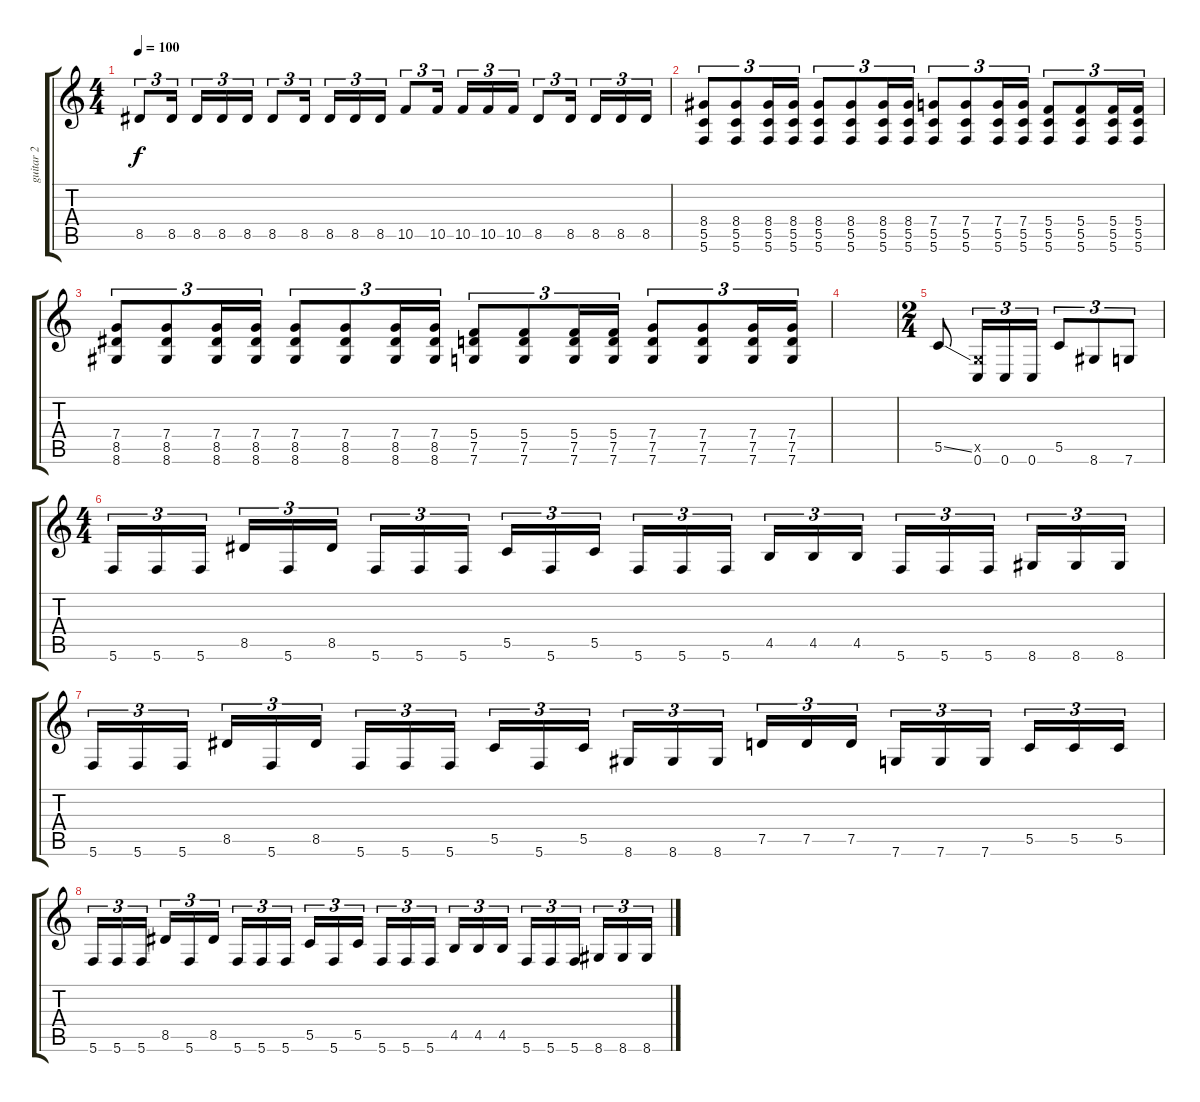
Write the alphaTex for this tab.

\track ("guitar 2" "guitar 2") {instrument overdrivenguitar}
\staff {score tabs}
\tuning (D4 A3 F3 C3 G2 C2) {hide}
\ts (4 4)
\tempo 100
\clef g2
\ks c
8.5.8{tu (3 2) dy f} 8.5.16{tu (3 2)} 8.5.16{tu (3 2)} 8.5.16{tu (3 2)} 8.5.16{tu (3 2)} 8.5.8{tu (3 2)} 8.5.16{tu (3 2)} 8.5.16{tu (3 2)} 8.5.16{tu (3 2)} 8.5.16{tu (3 2)} 10.5.8{tu (3 2)} 10.5.16{tu (3 2)} 10.5.16{tu (3 2)} 10.5.16{tu (3 2)} 10.5.16{tu (3 2)} 8.5.8{tu (3 2)} 8.5.16{tu (3 2)} 8.5.16{tu (3 2)} 8.5.16{tu (3 2)} 8.5.16{tu (3 2)} |
(8.4 5.5 5.6).8{tu (3 2)} (8.4 5.5 5.6).8{tu (3 2)} (8.4 5.5 5.6).16{tu (3 2)} (8.4 5.5 5.6).16{tu (3 2)} (8.4 5.5 5.6).8{tu (3 2)} (8.4 5.5 5.6).8{tu (3 2)} (8.4 5.5 5.6).16{tu (3 2)} (8.4 5.5 5.6).16{tu (3 2)} (7.4 5.5 5.6).8{tu (3 2)} (7.4 5.5 5.6).8{tu (3 2)} (7.4 5.5 5.6).16{tu (3 2)} (7.4 5.5 5.6).16{tu (3 2)} (5.4 5.5 5.6).8{tu (3 2)} (5.4 5.5 5.6).8{tu (3 2)} (5.4 5.5 5.6).16{tu (3 2)} (5.4 5.5 5.6).16{tu (3 2)} |
(7.4 8.5 8.6).8{tu (3 2)} (7.4 8.5 8.6).8{tu (3 2)} (7.4 8.5 8.6).16{tu (3 2)} (7.4 8.5 8.6).16{tu (3 2)} (7.4 8.5 8.6).8{tu (3 2)} (7.4 8.5 8.6).8{tu (3 2)} (7.4 8.5 8.6).16{tu (3 2)} (7.4 8.5 8.6).16{tu (3 2)} (5.4 7.5 7.6).8{tu (3 2)} (5.4 7.5 7.6).8{tu (3 2)} (5.4 7.5 7.6).16{tu (3 2)} (5.4 7.5 7.6).16{tu (3 2)} (7.4 7.5 7.6).8{tu (3 2)} (7.4 7.5 7.6).8{tu (3 2)} (7.4 7.5 7.6).16{tu (3 2)} (7.4 7.5 7.6).16{tu (3 2)} |
|
\ts (2 4)
5.5{ss}.8 (0.5{x} 0.6).16{tu (3 2)} 0.6.16{tu (3 2)} 0.6.16{tu (3 2)} 5.5.8{tu (3 2)} 8.6.8{tu (3 2)} 7.6.8{tu (3 2)} |
\ts (4 4)
5.6.16{tu (3 2)} 5.6.16{tu (3 2)} 5.6.16{tu (3 2)} 8.5.16{tu (3 2)} 5.6.16{tu (3 2)} 8.5.16{tu (3 2)} 5.6.16{tu (3 2)} 5.6.16{tu (3 2)} 5.6.16{tu (3 2)} 5.5.16{tu (3 2)} 5.6.16{tu (3 2)} 5.5.16{tu (3 2)} 5.6.16{tu (3 2)} 5.6.16{tu (3 2)} 5.6.16{tu (3 2)} 4.5.16{tu (3 2)} 4.5.16{tu (3 2)} 4.5.16{tu (3 2)} 5.6.16{tu (3 2)} 5.6.16{tu (3 2)} 5.6.16{tu (3 2)} 8.6.16{tu (3 2)} 8.6.16{tu (3 2)} 8.6.16{tu (3 2)} |
5.6.16{tu (3 2)} 5.6.16{tu (3 2)} 5.6.16{tu (3 2)} 8.5.16{tu (3 2)} 5.6.16{tu (3 2)} 8.5.16{tu (3 2)} 5.6.16{tu (3 2)} 5.6.16{tu (3 2)} 5.6.16{tu (3 2)} 5.5.16{tu (3 2)} 5.6.16{tu (3 2)} 5.5.16{tu (3 2)} 8.6.16{tu (3 2)} 8.6.16{tu (3 2)} 8.6.16{tu (3 2)} 7.5.16{tu (3 2)} 7.5.16{tu (3 2)} 7.5.16{tu (3 2)} 7.6.16{tu (3 2)} 7.6.16{tu (3 2)} 7.6.16{tu (3 2)} 5.5.16{tu (3 2)} 5.5.16{tu (3 2)} 5.5.16{tu (3 2)} |
5.6.16{tu (3 2)} 5.6.16{tu (3 2)} 5.6.16{tu (3 2)} 8.5.16{tu (3 2)} 5.6.16{tu (3 2)} 8.5.16{tu (3 2)} 5.6.16{tu (3 2)} 5.6.16{tu (3 2)} 5.6.16{tu (3 2)} 5.5.16{tu (3 2)} 5.6.16{tu (3 2)} 5.5.16{tu (3 2)} 5.6.16{tu (3 2)} 5.6.16{tu (3 2)} 5.6.16{tu (3 2)} 4.5.16{tu (3 2)} 4.5.16{tu (3 2)} 4.5.16{tu (3 2)} 5.6.16{tu (3 2)} 5.6.16{tu (3 2)} 5.6.16{tu (3 2)} 8.6.16{tu (3 2)} 8.6.16{tu (3 2)} 8.6.16{tu (3 2)}
